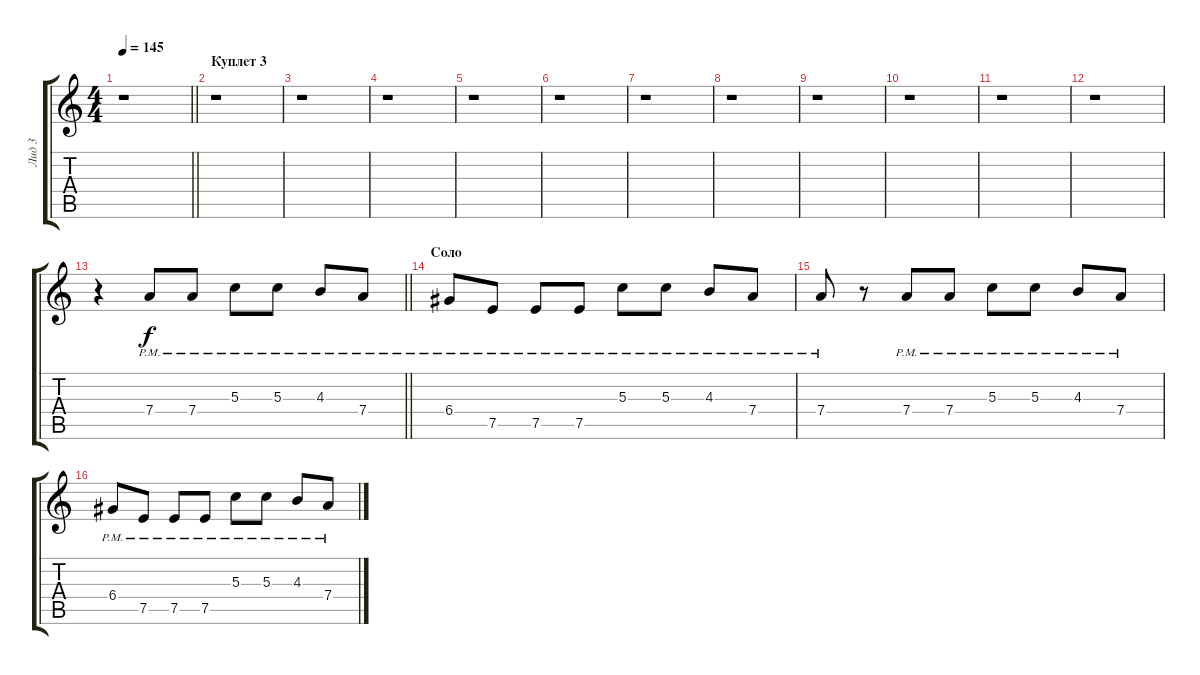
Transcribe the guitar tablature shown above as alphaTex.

\track ("Лид 3" "Лид 3") {instrument overdrivenguitar}
\staff {score tabs}
\tuning (E4 B3 G3 D3 A2 E2) {hide}
\ts (4 4)
\tempo 145
\clef g2
\barLineRight lightlight
\ks c
r.1{dy f} |
\section ("" "Куплет 3")
r.1 |
r.1 |
r.1 |
r.1 |
r.1 |
r.1 |
r.1 |
r.1 |
r.1 |
r.1 |
r.1 |
\barLineRight lightlight
r.4{volume 15} 7.4{pm}.8 7.4{pm}.8 5.3{pm}.8 5.3{pm}.8 4.3{pm}.8 7.4{pm}.8 |
\section ("" "Соло")
6.4{pm}.8 7.5{pm}.8 7.5{pm}.8 7.5{pm}.8 5.3{pm}.8 5.3{pm}.8 4.3{pm}.8 7.4{pm}.8 |
7.4{pm}.8 r.8 7.4{pm}.8 7.4{pm}.8 5.3{pm}.8 5.3{pm}.8 4.3{pm}.8 7.4{pm}.8 |
6.4{pm}.8 7.5{pm}.8 7.5{pm}.8 7.5{pm}.8 5.3{pm}.8 5.3{pm}.8 4.3{pm}.8 7.4{pm}.8
